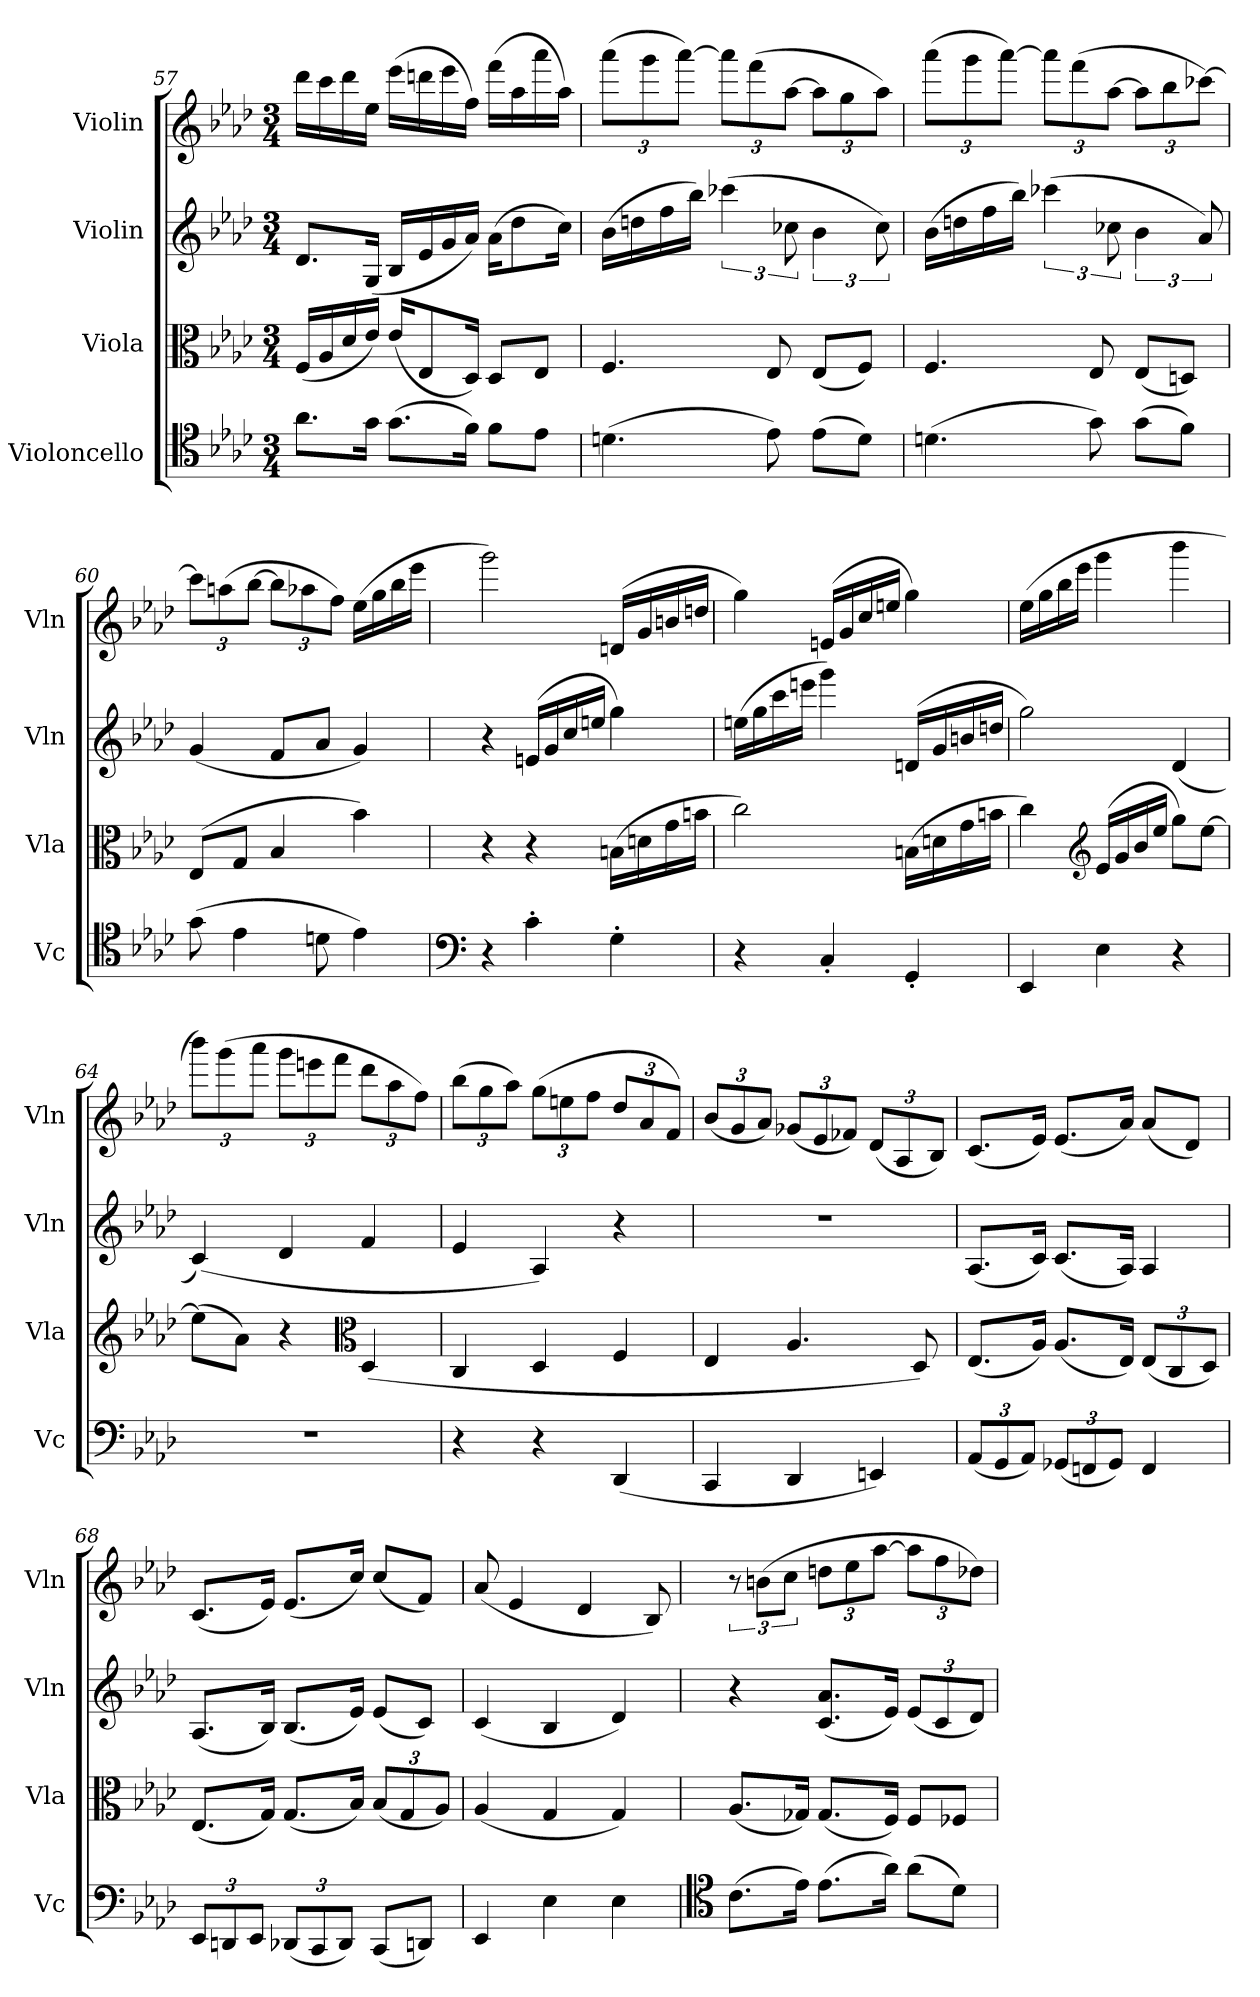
**kern	**kern	**kern	**kern
*part4	*part3	*part2	*part1
*staff4	*staff3	*staff2	*staff1
*I"Violoncello	*I"Viola	*I"Violin	*I"Violin
*I'Vc	*I'Vla	*I'Vln	*I'Vln
*clefC4	*clefC3	*clefG2	*clefG2
*k[b-e-a-d-]	*k[b-e-a-d-]	*k[b-e-a-d-]	*k[b-e-a-d-]
*M3/4	*M3/4	*M3/4	*M3/4
=57	=57	=57	=57
8.a-\L	(16F/LL	8.d-/L	16ddd-\LL
.	16A-/	.	16ccc\
.	16d-/	.	16ddd-\
16g\Jk	16e-/JJ)	(16G/Jk	16ee-\JJ
(8.g\L	(16e-/KL	16B-/LL	(16eee-\LL
.	8E-/	16e-/	16dddn\
.	.	16g/	16eee-\
16f\Jk)	16D-/Jk)	16a-/JJ)	16ff\JJ)
8f\L	8D-/L	(16a-\KL	(16fff\LL
.	.	8dd-\	16aa-\
8e-\J	8E-/J	.	16aaa-\
.	.	16cc\Jk)	16aa-\JJ)
=58	=58	=58	=58
(4.dn\	4.F/	(16b-\LL	(12aaa-\L
.	.	16ddn\	.
.	.	.	12ggg\
.	.	16ff\	.
.	.	.	[12aaa-\J)
.	.	16bb-\JJ)	.
.	.	(6ccc-X\	12aaa-\L]
.	.	.	(12fff\
8e-\)	8E-/	.	.
.	.	12cc-X\	[12aa-\J
(8e-\L	(8E-/L	6b-\	12aa-\L]
.	.	.	12gg\
8d\J)	8F/J)	.	.
.	.	12cc-\)	12aa-\J)
=59	=59	=59	=59
(4.dn\	4.F/	(16b-\LL	(12aaa-\L
.	.	16ddn\	.
.	.	.	12ggg\
.	.	16ff\	.
.	.	.	[12aaa-\J)
.	.	16bb-\JJ)	.
.	.	(6ccc-X\	12aaa-\L]
.	.	.	(12fff\
8g\)	8E-/	.	.
.	.	12cc-X\	[12aa-\J
(8g\L	(8E-/L	6b-\	12aa-\L]
.	.	.	12bb-\
8f\J)	8Dn/J)	.	.
.	.	12a-/)	[12ccc-X\J)
=60	=60	=60	=60
(8g\	(8E-/L	(4g/	12ccc-\L]
.	.	.	(12aan\
4e-\	8G/J	.	.
.	.	.	[12bb-\J
.	4B-/	8f/L	12bb-\L]
.	.	.	12aa-X\
8dn\	.	8a-/J	.
.	.	.	12ff\J)
4e-\)	4b-\)	4g/)	(16ee-\LL
.	.	.	16gg\
.	.	.	16bb-\
.	.	.	16eee-\JJ
=61	=61	=61	=61
*clefF4	*	*	*
4r	4r	4r	2ggg\)
4c'\	4r	(16en/LL	.
.	.	16g/	.
.	.	16cc/	.
.	.	16een/JJ	.
4G'\	(16Bn\LL	4gg\)	(16dn/LL
.	16dn\	.	16g/
.	16g\	.	16bn/
.	16bn\JJ	.	16ddn/JJ
=62	=62	=62	=62
4r	2cc\)	(16een\LL	4gg\)
.	.	16gg\	.
.	.	16ccc\	.
.	.	16eeen\JJ	.
4C'/	.	4ggg\)	(16en/LL
.	.	.	16g/
.	.	.	16cc/
.	.	.	16een/JJ
4GG'/	(16Bn\LL	(16dn/LL	4gg\)
.	16dn\	16g/	.
.	16g\	16bn/	.
.	16bn\JJ	16ddn/JJ	.
=63	=63	=63	=63
4EE-/	4cc\)	2gg\)	(16ee-\LL
.	.	.	16gg\
.	.	.	16bb-\
.	.	.	16eee-\JJ
*	*clefG2	*	*
4E-\	(16e-/LL	.	4ggg\
.	16g/	.	.
.	16b-/	.	.
.	16ee-/JJ	.	.
4r	8gg\L)	(4d-/	4bbb-\
.	[8ee-\J	.	.
=64	=64	=64	=64
2.r	(8ee-\L]	(4c/)	12bbb-\L)
.	.	.	(12ggg\
.	8a-\J)	.	.
.	.	.	12aaa-\J
.	4r	4d-/	12ggg\L
.	.	.	12eeen\
.	.	.	12fff\J
*	*clefC3	*	*
.	(4D-/	4f/	12ddd-\L
.	.	.	12aa-\
.	.	.	12ff\J)
=65	=65	=65	=65
4r	4C/	4e-/	(12bb-\L
.	.	.	12gg\
.	.	.	12aa-\J)
4r	4D-/	4A-/)	(12gg\L
.	.	.	12een\
.	.	.	12ff\J
(4DD-/	4F/	4r	12dd-/L
.	.	.	12a-/
.	.	.	12f/J)
=66	=66	=66	=66
4CC/	4E-/	2.r	(12b-/L
.	.	.	12g/
.	.	.	12a-/J)
4DD-/	4.A-/	.	(12g-X/L
.	.	.	12e-/
.	.	.	12f-X/J)
4EEn/)	.	.	(12d-/L
.	.	.	12A-/
.	8D-/)	.	.
.	.	.	12B-/J)
=67	=67	=67	=67
(12AA-/L	(8.E-/L	(8.A-/L	(8.c/L
12GG/	.	.	.
12AA-/J)	.	.	.
.	16A-/Jk)	16c/Jk)	16e-/Jk)
(12GG-X/L	(8.A-/L	(8.c/L	(8.e-/L
12FFn/	.	.	.
12GG-/J)	.	.	.
.	16E-/Jk)	16A-/Jk)	16a-/Jk)
4FF/	(12E-/L	4A-/	(8a-/L
.	12C/	.	.
.	.	.	8d-/J)
.	12D-/J)	.	.
=68	=68	=68	=68
12EE-/L	(8.E-/L	(8.A-/L	(8.c/L
12DDn/	.	.	.
12EE-/J	.	.	.
.	16G/Jk)	16B-/Jk)	16e-/Jk)
(12DD-X/L	(8.G/L	(8.B-/L	(8.e-/L
12CC/	.	.	.
12DD-/J)	.	.	.
.	16B-/Jk)	16e-/Jk)	16cc/Jk)
(8CC/L	(12B-/L	(8e-/L	(8cc/L
.	12G/	.	.
8DDn/J)	.	8c/J)	8f/J)
.	12A-/J)	.	.
=69	=69	=69	=69
4EE-/	(4A-/	(4c/	(8a-/
.	.	.	4e-/
4E-\	4G/	4B-/	.
.	.	.	4d-/
4E-\	4G/)	4d-/)	.
.	.	.	8B-/)
=70	=70	=70	=70
*clefC4	*	*	*
(8.c\L	(8.A-/L	4r	12r
.	.	.	(12bn\L
.	.	.	12cc\J
16e-\Jk)	16G-X/Jk)	.	.
(8.e-\L	(8.G-/L	(8.c/ 8.a-/L	12ddn\L
.	.	.	12ee-\
.	.	.	[12aa-\J
16a-\Jk)	16F/Jk)	16e-/Jk)	.
(8a-\L	8F/L	(12e-/L	12aa-\L]
.	.	12c/	12ff\
8d-\J)	8F-X/J	.	.
.	.	12d-/J)	12dd-X\J)
=	=	=	=
*-	*-	*-	*-
